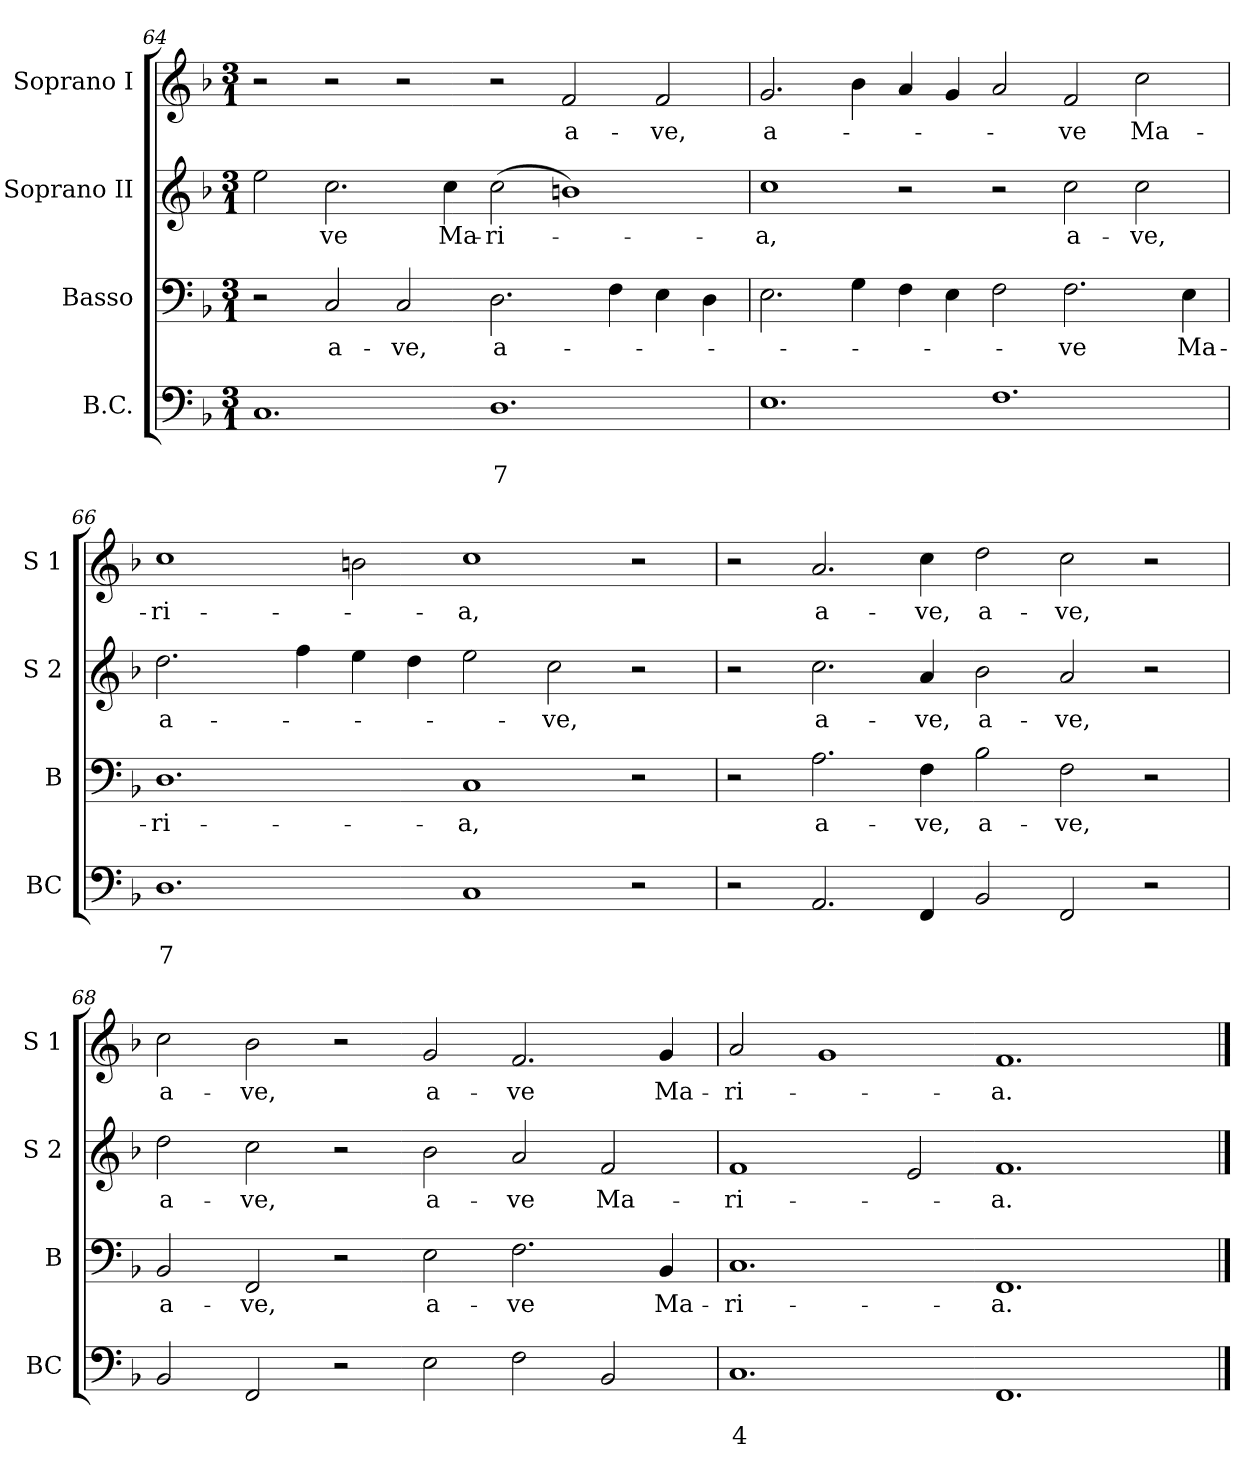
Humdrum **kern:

**kern	**text	**text	**kern	**text	**kern	**text	**kern	**text
*part4	*part4	*part4	*part3	*part3	*part2	*part2	*part1	*part1
*staff4	*staff4	*staff4	*staff3	*staff3	*staff2	*staff2	*staff1	*staff1
*I"B.C.	*	*	*I"Basso	*	*I"Soprano II	*	*I"Soprano I	*
*I'BC	*	*	*I'B	*	*I'S 2	*	*I'S 1	*
*clefF4	*	*	*clefF4	*	*clefG2	*	*clefG2	*
*k[b-]	*	*	*k[b-]	*	*k[b-]	*	*k[b-]	*
*F:	*	*	*F:	*	*F:	*	*F:	*
*M3/1	*	*	*M3/1	*	*M3/1	*	*M3/1	*
=64	=64	=64	=64	=64	=64	=64	=64	=64
*^	*	*	*	*	*	*	*	*
1.C	1ryy	.	.	2r	.	2ee\	.	2r	.
!	!	!	!	!	!LO:LY:b	!	!LO:LY:b	!	!
.	.	.	.	2C/	a-	2.cc\	-ve	2r	.
!	!	!	!	!	!LO:LY:b	!	!	!	!
.	2ryy	.	.	2C/	-ve,	.	.	2r	.
!	!	!	!	!	!	!	!LO:LY:b	!	!
.	.	.	.	.	.	4cc\	Ma-	.	.
!	!	!	!LO:LY:b	!	!LO:LY:b	!	!LO:LY:b	!	!
1.D	2ryy	.	7	2.D\	a-	(>2cc\	-ri-	2r	.
!	!	!	!LO:LY:b	!	!	!	!	!	!LO:LY:b
.	4ryy	.	6	.	.	1bn)	.	2f/	a-
!	!	!	!LO:LY:b	!	!	!	!	!	!
.	4ryy	.	#	4F\	.	.	.	.	.
!	!	!	!	!	!	!	!	!	!LO:LY:b
.	2ryy	.	.	4E\	.	.	.	2f/	-ve,
.	.	.	.	4D\	.	.	.	.	.
*v	*v	*	*	*	*	*	*	*	*
=65	=65	=65	=65	=65	=65	=65	=65	=65
!	!	!	!	!	!	!LO:LY:b	!	!LO:LY:b
1.E	.	.	2.E\	.	1cc	-a,	2.g/	a-
.	.	.	4G\	.	.	.	4b-\	.
.	.	.	4F\	.	2r	.	4a/	.
.	.	.	4E\	.	.	.	4g/	.
1.F	.	.	2F\	.	2r	.	2a/	.
!	!	!	!	!LO:LY:b	!	!LO:LY:b	!	!LO:LY:b
.	.	.	2.F\	-ve	2cc\	a-	2f/	-ve
!	!	!	!	!	!	!LO:LY:b	!	!LO:LY:b
.	.	.	.	.	2cc\	-ve,	2cc\	Ma-
!	!	!	!	!LO:LY:b	!	!	!	!
.	.	.	4E\	Ma-	.	.	.	.
!!LO:LB:g=z
=66	=66	=66	=66	=66	=66	=66	=66	=66
*^	*	*	*	*	*	*	*	*
!	!	!	!LO:LY:b	!	!LO:LY:b	!	!LO:LY:b	!	!LO:LY:b
1.D	2ryy	.	7	1.D	-ri-	2.dd\	a-	1cc	-ri-
!	!	!	!LO:LY:b	!	!	!	!	!	!
.	4ryy	.	6	.	.	.	.	.	.
!	!	!	!LO:LY:b	!	!	!	!	!	!
.	4ryy	.	#	.	.	4ff\	.	.	.
.	1ryy	.	.	.	.	4ee\	.	2bn\	.
.	.	.	.	.	.	4dd\	.	.	.
!	!	!	!	!	!LO:LY:b	!	!	!	!LO:LY:b
1C	.	.	.	1C	-a,	2ee\	.	1cc	-a,
!	!	!	!	!	!	!	!LO:LY:b	!	!
.	1ryy	.	.	.	.	2cc\	-ve,	.	.
2r	.	.	.	2r	.	2r	.	2r	.
*v	*v	*	*	*	*	*	*	*	*
=67	=67	=67	=67	=67	=67	=67	=67	=67
2r	.	.	2r	.	2r	.	2r	.
!	!	!	!	!LO:LY:b	!	!LO:LY:b	!	!LO:LY:b
2.AA/	.	.	2.A\	a-	2.cc\	a-	2.a/	a-
!	!	!	!	!LO:LY:b	!	!LO:LY:b	!	!LO:LY:b
4FF/	.	.	4F\	-ve,	4a/	-ve,	4cc\	-ve,
!	!	!	!	!LO:LY:b	!	!LO:LY:b	!	!LO:LY:b
2BB-/	.	.	2B-\	a-	2b-\	a-	2dd\	a-
!	!	!	!	!LO:LY:b	!	!LO:LY:b	!	!LO:LY:b
2FF/	.	.	2F\	-ve,	2a/	-ve,	2cc\	-ve,
2r	.	.	2r	.	2r	.	2r	.
=68	=68	=68	=68	=68	=68	=68	=68	=68
!	!	!	!	!LO:LY:b	!	!LO:LY:b	!	!LO:LY:b
2BB-/	.	.	2BB-/	a-	2dd\	a-	2cc\	a-
!	!	!	!	!LO:LY:b	!	!LO:LY:b	!	!LO:LY:b
2FF/	.	.	2FF/	-ve,	2cc\	-ve,	2b-\	-ve,
2r	.	.	2r	.	2r	.	2r	.
!	!	!	!	!LO:LY:b	!	!LO:LY:b	!	!LO:LY:b
2E\	.	.	2E\	a-	2b-\	a-	2g/	a-
!	!	!	!	!LO:LY:b	!	!LO:LY:b	!	!LO:LY:b
2F\	.	.	2.F\	-ve	2a/	-ve	2.f/	-ve
!	!	!	!	!	!	!LO:LY:b	!	!
2BB-/	.	.	.	.	2f/	Ma-	.	.
!	!	!	!	!LO:LY:b	!	!	!	!LO:LY:b
.	.	.	4BB-/	Ma-	.	.	4g/	Ma-
=69	=69	=69	=69	=69	=69	=69	=69	=69
*^	*	*	*	*	*	*	*	*
!	!	!	!LO:LY:b	!	!LO:LY:b	!	!LO:LY:b	!	!LO:LY:b
1.C	2ryy	.	4	1.C	-ri-	1f	-ri-	2a/	-ri-
!	!	!	!LO:LY:b	!	!	!	!	!	!
.	2ryy	.	3	.	.	.	.	1g	.
.	1ryy	.	.	.	.	2e/	.	.	.
!	!	!	!	!	!LO:LY:b	!	!LO:LY:b	!	!LO:LY:b
1.FF	.	.	.	1.FF	-a.	1.f	-a.	1.f	-a.
.	1ryy	.	.	.	.	.	.	.	.
*v	*v	*	*	*	*	*	*	*	*
==	==	==	==	==	==	==	==	==
*-	*-	*-	*-	*-	*-	*-	*-	*-
